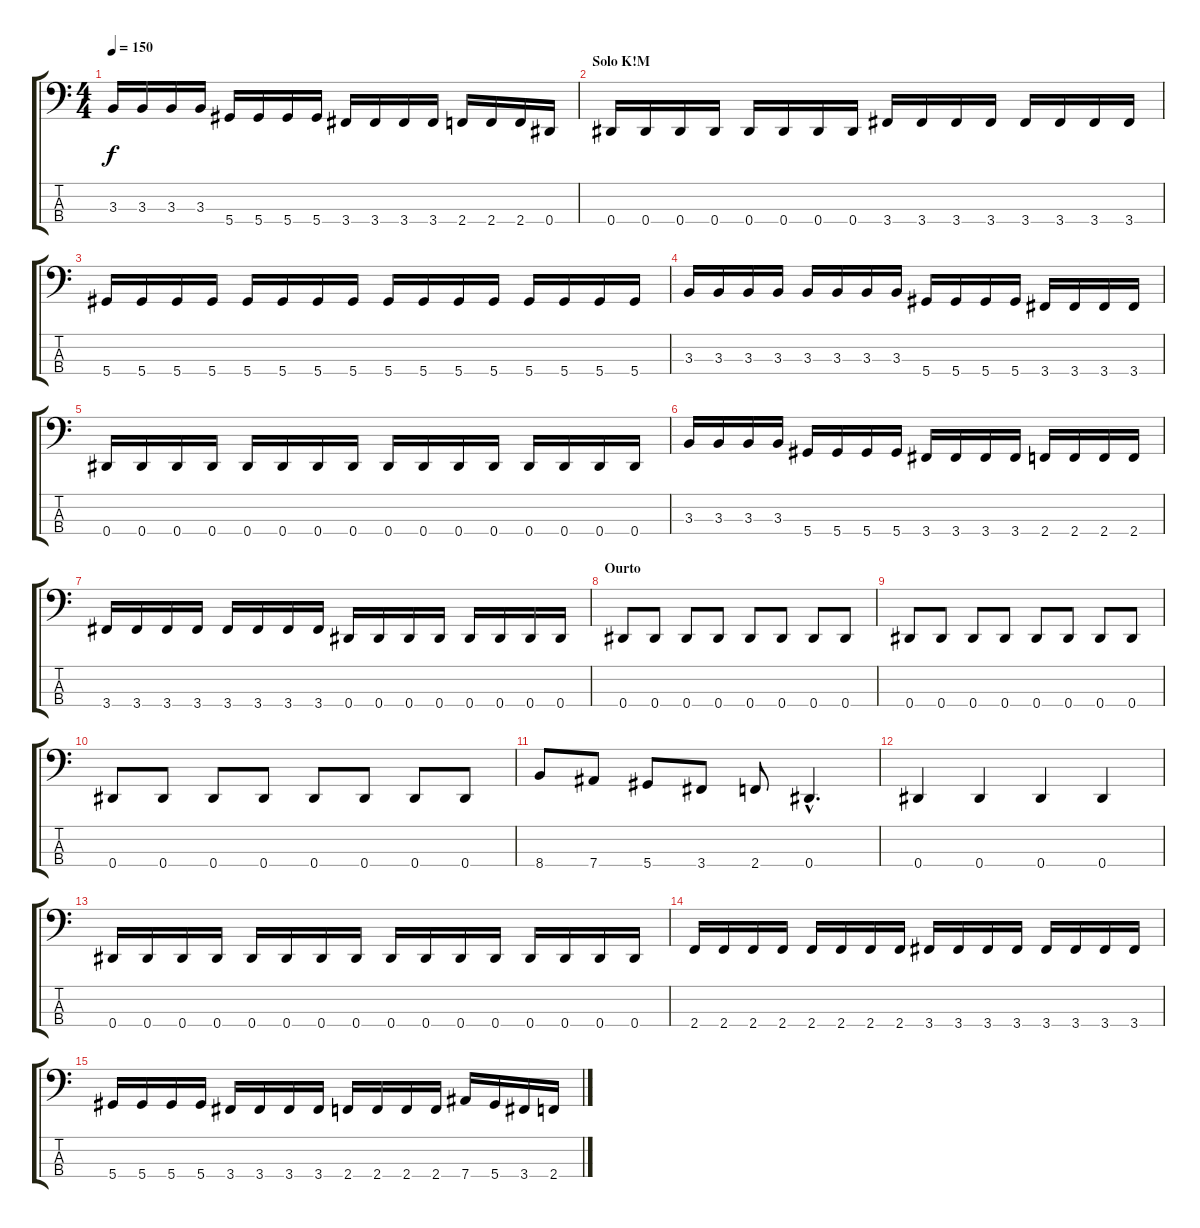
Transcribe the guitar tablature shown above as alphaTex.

\track "" {instrument electricbasspick}
\staff {score tabs}
\tuning (Gb2 Db2 Ab1 Eb1) {hide}
\ts (4 4)
\tempo 150
\clef f4
\ks c
3.3.16{dy f} 3.3.16 3.3.16 3.3.16 5.4.16 5.4.16 5.4.16 5.4.16 3.4.16 3.4.16 3.4.16 3.4.16 2.4.16 2.4.16 2.4.16 0.4.16 |
\section ("" "Solo K!M")
0.4.16 0.4.16 0.4.16 0.4.16 0.4.16 0.4.16 0.4.16 0.4.16 3.4.16 3.4.16 3.4.16 3.4.16 3.4.16 3.4.16 3.4.16 3.4.16 |
5.4.16 5.4.16 5.4.16 5.4.16 5.4.16 5.4.16 5.4.16 5.4.16 5.4.16 5.4.16 5.4.16 5.4.16 5.4.16 5.4.16 5.4.16 5.4.16 |
3.3.16 3.3.16 3.3.16 3.3.16 3.3.16 3.3.16 3.3.16 3.3.16 5.4.16 5.4.16 5.4.16 5.4.16 3.4.16 3.4.16 3.4.16 3.4.16 |
0.4.16 0.4.16 0.4.16 0.4.16 0.4.16 0.4.16 0.4.16 0.4.16 0.4.16 0.4.16 0.4.16 0.4.16 0.4.16 0.4.16 0.4.16 0.4.16 |
3.3.16 3.3.16 3.3.16 3.3.16 5.4.16 5.4.16 5.4.16 5.4.16 3.4.16 3.4.16 3.4.16 3.4.16 2.4.16 2.4.16 2.4.16 2.4.16 |
3.4.16 3.4.16 3.4.16 3.4.16 3.4.16 3.4.16 3.4.16 3.4.16 0.4.16 0.4.16 0.4.16 0.4.16 0.4.16 0.4.16 0.4.16 0.4.16 |
\section ("" "Ourto")
0.4.8 0.4.8 0.4.8 0.4.8 0.4.8 0.4.8 0.4.8 0.4.8 |
0.4.8 0.4.8 0.4.8 0.4.8 0.4.8 0.4.8 0.4.8 0.4.8 |
0.4.8 0.4.8 0.4.8 0.4.8 0.4.8 0.4.8 0.4.8 0.4.8 |
8.4.8 7.4.8 5.4.8 3.4.8 2.4.8 0.4{hac}.4{d} |
0.4.4 0.4.4 0.4.4 0.4.4 |
0.4.16 0.4.16 0.4.16 0.4.16 0.4.16 0.4.16 0.4.16 0.4.16 0.4.16 0.4.16 0.4.16 0.4.16 0.4.16 0.4.16 0.4.16 0.4.16 |
2.4.16 2.4.16 2.4.16 2.4.16 2.4.16 2.4.16 2.4.16 2.4.16 3.4.16 3.4.16 3.4.16 3.4.16 3.4.16 3.4.16 3.4.16 3.4.16 |
5.4.16 5.4.16 5.4.16 5.4.16 3.4.16 3.4.16 3.4.16 3.4.16 2.4.16 2.4.16 2.4.16 2.4.16 7.4.16 5.4.16 3.4.16 2.4.16
